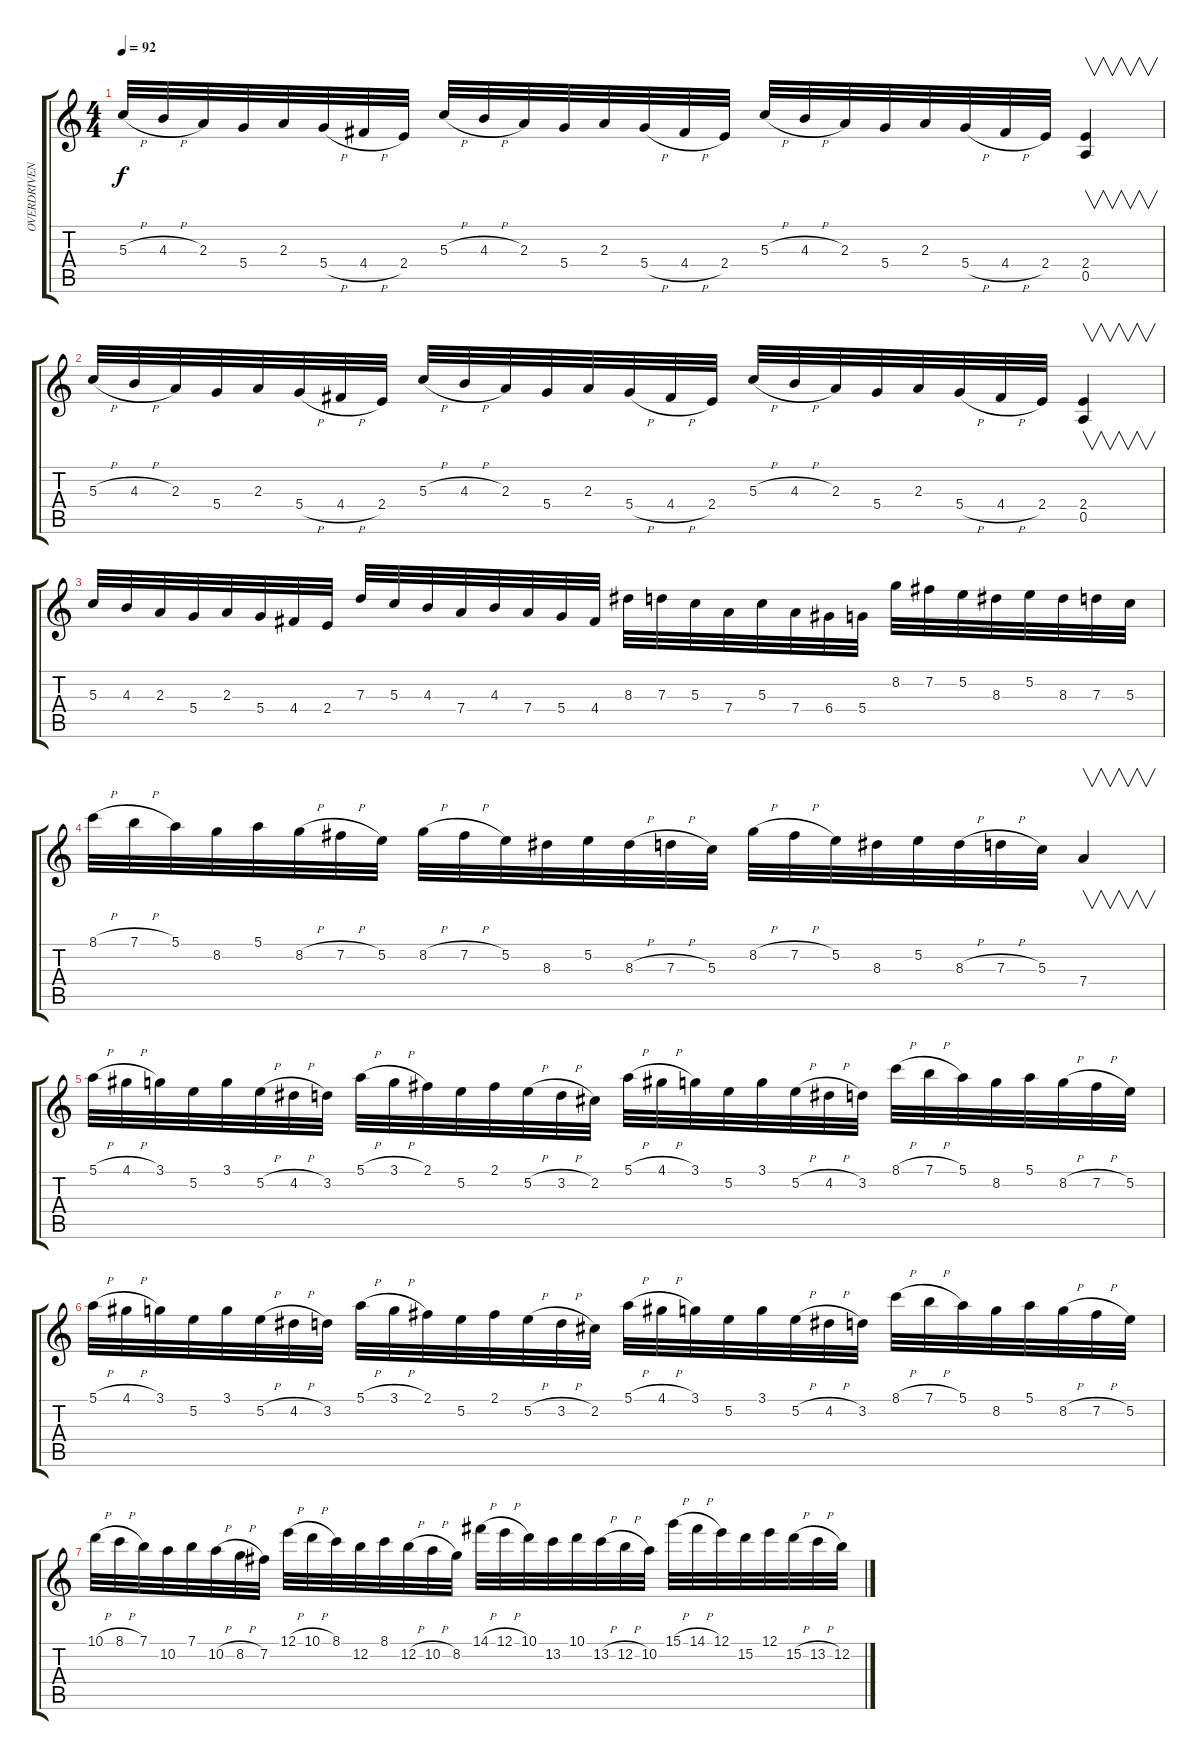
\track ("OVERDRIVEN" "OVERDRIVEN") {instrument overdrivenguitar}
\staff {score tabs}
\tuning (E4 B3 G3 D3 A2 E2) {hide}
\ts (4 4)
\tempo 92
\clef g2
\ks c
5.3{h}.32{dy f instrument overdrivenguitar} 4.3{h}.32 2.3.32 5.4.32 2.3.32 5.4{h}.32 4.4{h}.32 2.4.32 5.3{h}.32 4.3{h}.32 2.3.32 5.4.32 2.3.32 5.4{h}.32 4.4{h}.32 2.4.32 5.3{h}.32 4.3{h}.32 2.3.32 5.4.32 2.3.32 5.4{h}.32 4.4{h}.32 2.4.32 (2.4 0.5).4{v} |
5.3{h}.32 4.3{h}.32 2.3.32 5.4.32 2.3.32 5.4{h}.32 4.4{h}.32 2.4.32 5.3{h}.32 4.3{h}.32 2.3.32 5.4.32 2.3.32 5.4{h}.32 4.4{h}.32 2.4.32 5.3{h}.32 4.3{h}.32 2.3.32 5.4.32 2.3.32 5.4{h}.32 4.4{h}.32 2.4.32 (2.4 0.5).4{v} |
5.3.32 4.3.32 2.3.32 5.4.32 2.3.32 5.4.32 4.4.32 2.4.32 7.3.32 5.3.32 4.3.32 7.4.32 4.3.32 7.4.32 5.4.32 4.4.32 8.3.32 7.3.32 5.3.32 7.4.32 5.3.32 7.4.32 6.4.32 5.4.32 8.2.32 7.2.32 5.2.32 8.3.32 5.2.32 8.3.32 7.3.32 5.3.32 |
8.1{h}.32 7.1{h}.32 5.1.32 8.2.32 5.1.32 8.2{h}.32 7.2{h}.32 5.2.32 8.2{h}.32 7.2{h}.32 5.2.32 8.3.32 5.2.32 8.3{h}.32 7.3{h}.32 5.3.32 8.2{h}.32 7.2{h}.32 5.2.32 8.3.32 5.2.32 8.3{h}.32 7.3{h}.32 5.3.32 7.4.4{v} |
5.1{h}.32 4.1{h}.32 3.1.32 5.2.32 3.1.32 5.2{h}.32 4.2{h}.32 3.2.32 5.1{h}.32 3.1{h}.32 2.1.32 5.2.32 2.1.32 5.2{h}.32 3.2{h}.32 2.2.32 5.1{h}.32 4.1{h}.32 3.1.32 5.2.32 3.1.32 5.2{h}.32 4.2{h}.32 3.2.32 8.1{h}.32 7.1{h}.32 5.1.32 8.2.32 5.1.32 8.2{h}.32 7.2{h}.32 5.2.32 |
5.1{h}.32 4.1{h}.32 3.1.32 5.2.32 3.1.32 5.2{h}.32 4.2{h}.32 3.2.32 5.1{h}.32 3.1{h}.32 2.1.32 5.2.32 2.1.32 5.2{h}.32 3.2{h}.32 2.2.32 5.1{h}.32 4.1{h}.32 3.1.32 5.2.32 3.1.32 5.2{h}.32 4.2{h}.32 3.2.32 8.1{h}.32 7.1{h}.32 5.1.32 8.2.32 5.1.32 8.2{h}.32 7.2{h}.32 5.2.32 |
10.1{h}.32 8.1{h}.32 7.1.32 10.2.32 7.1.32 10.2{h}.32 8.2{h}.32 7.2.32 12.1{h}.32 10.1{h}.32 8.1.32 12.2.32 8.1.32 12.2{h}.32 10.2{h}.32 8.2.32 14.1{h}.32 12.1{h}.32 10.1.32 13.2.32 10.1.32 13.2{h}.32 12.2{h}.32 10.2.32 15.1{h}.32 14.1{h}.32 12.1.32 15.2.32 12.1.32 15.2{h}.32 13.2{h}.32 12.2.32
